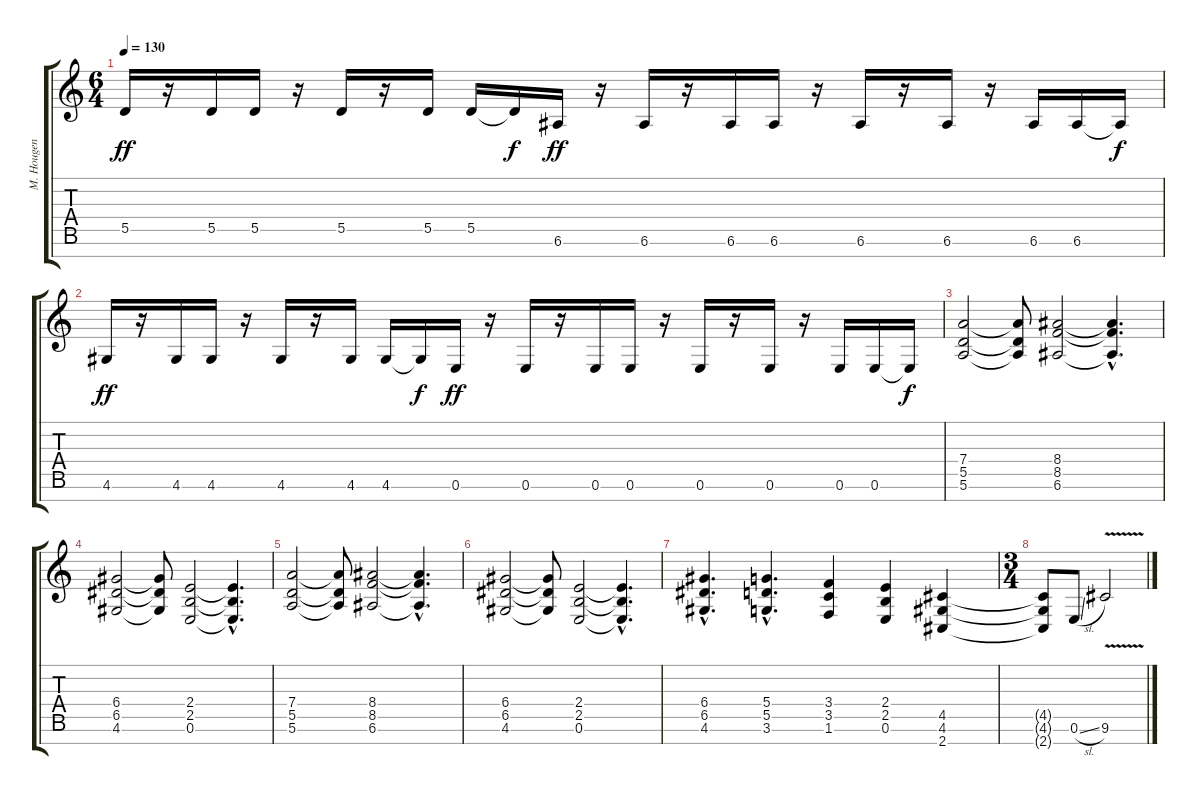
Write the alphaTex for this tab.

\track ("M. Hougen - Guitar" "M. Hougen ") {instrument distortionguitar}
\staff {score tabs}
\tuning (E4 B3 G3 D3 A2 E2 B1) {hide}
\ts (6 4)
\tempo 130
\clef g2
\ks c
5.5.16{dy ff} r.16 5.5.16 5.5.16 r.16 5.5.16 r.16 5.5.16 5.5.16 5.5{t}.16{dy f} 6.6.16{dy ff} r.16 6.6.16 r.16 6.6.16 6.6.16 r.16 6.6.16 r.16 6.6.16 r.16 6.6.16 6.6.16 6.6{t}.16{dy f} |
4.6.16{dy ff} r.16 4.6.16 4.6.16 r.16 4.6.16 r.16 4.6.16 4.6.16 4.6{t}.16{dy f} 0.6.16{dy ff} r.16 0.6.16 r.16 0.6.16 0.6.16 r.16 0.6.16 r.16 0.6.16 r.16 0.6.16 0.6.16 0.6{t}.16{dy f} |
(7.4 5.5 5.6).2 (7.4{t} 5.5{t} 5.6{t}).8 (8.4 8.5 6.6).2 (8.4{hac t} 8.5{hac t} 6.6{hac t}).4{d} |
(6.4 6.5 4.6).2 (6.4{t} 6.5{t} 4.6{t}).8 (2.4 2.5 0.6).2 (2.4{hac t} 2.5{hac t} 0.6{hac t}).4{d} |
(7.4 5.5 5.6).2 (7.4{t} 5.5{t} 5.6{t}).8 (8.4 8.5 6.6).2 (8.4{hac t} 8.5{hac t} 6.6{hac t}).4{d} |
(6.4 6.5 4.6).2 (6.4{t} 6.5{t} 4.6{t}).8 (2.4 2.5 0.6).2 (2.4{hac t} 2.5{hac t} 0.6{hac t}).4{d} |
(6.4{hac} 6.5{hac} 4.6{hac}).4{d} (5.4{hac} 5.5{hac} 3.6{hac}).4{d} (3.4 3.5 1.6).4 (2.4 2.5 0.6).4 (4.5 4.6 2.7).4 |
\ts (3 4)
(4.5{t} 4.6{t} 2.7{t}).8 0.6{sl}.8 9.6{v}.2
